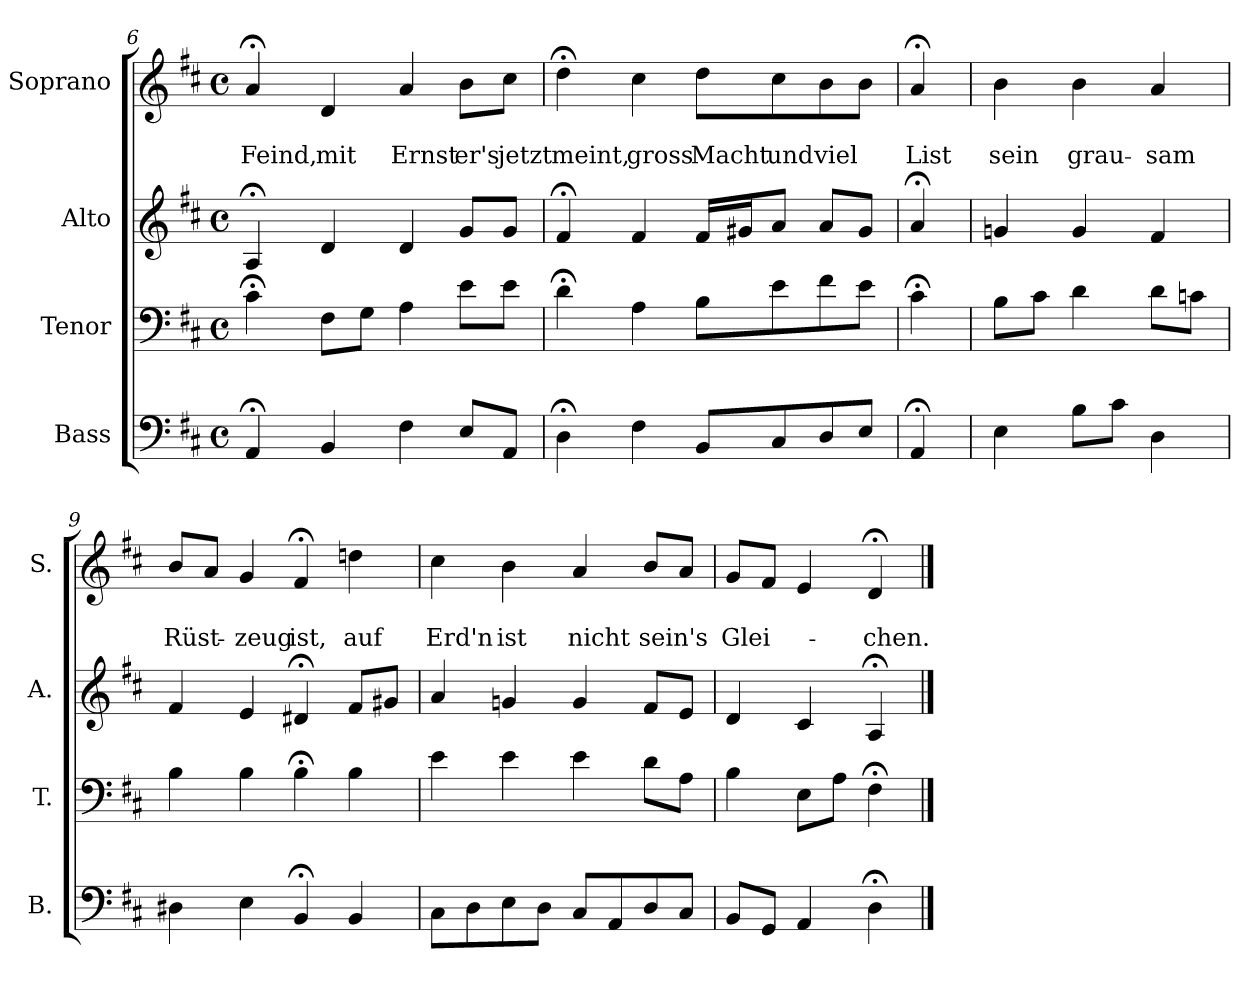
**kern	**kern	**kern	**kern	**text	**text
*part4	*part3	*part2	*part1	*part1	*part1
*staff4	*staff3	*staff2	*staff1	*staff1	*staff1
*I"Bass	*I"Tenor	*I"Alto	*I"Soprano	*	*
*I'B.	*I'T.	*I'A.	*I'S.	*	*
*clefF4	*clefF4	*clefG2	*clefG2	*	*
*k[f#c#]	*k[f#c#]	*k[f#c#]	*k[f#c#]	*	*
*D:	*D:	*D:	*D:	*	*
*M4/4	*M4/4	*M4/4	*M4/4	*	*
*met(c)	*met(c)	*met(c)	*met(c)	*	*
=6	=6	=6	=6	=6	=6
4AA;</	4c#;<\	4A;</	4a;</	.	Feind,
4BB/	8F#\L	4d/	4d/	.	mit
.	8G\J	.	.	.	.
4F#\	4A\	4d/	4a/	.	Ernst
8E/L	8e\L	8g/L	8b\L	.	er's
8AA/J	8e\J	8g/J	8cc#\J	.	jetzt
=7	=7	=7	=7	=7	=7
4D;<\	4d;<\	4f#;</	4dd;<\	.	meint,
4F#\	4A\	4f#/	4cc#\	.	gross
8BB/L	8B\L	16f#/LL	8dd\L	.	Macht
.	.	16g#X/J	.	.	.
8C#/	8e\	8a/J	8cc#\	.	und
8D/	8f#\	8a/L	8b\	.	viel
8E/J	8e\J	8g#/J	8b\J	.	.
=8	=8	=8	=8	=8	=8
4AA;</	4c#;<\	4a;</	4a;</	.	List
!!LO:PB:g=z
=8x	=8x	=8x	=8x	=8x	=8x
4E\	8B\L	4gn/	4b\	.	sein
.	8c#\J	.	.	.	.
8B\L	4d\	4g/	4b\	.	grau-
8c#\J	.	.	.	.	.
4D\	8d\L	4f#/	4a/	.	-sam
.	8cn\J	.	.	.	.
=9	=9	=9	=9	=9	=9
4D#X\	4B\	4f#/	8b/L	.	Rüst-
.	.	.	8a/J	.	.
4E\	4B\	4e/	4g/	.	-zeug
4BB;</	4B;<\	4d#X;</	4f#;</	.	ist,
4BB/	4B\	8f#/L	4ddn\	.	auf
.	.	8g#X/J	.	.	.
=10	=10	=10	=10	=10	=10
8C#\L	4e\	4a/	4cc#\	.	Erd'n
8D\	.	.	.	.	.
8E\	4e\	4gn/	4b\	.	ist
8D\J	.	.	.	.	.
8C#/L	4e\	4g/	4a/	.	nicht
8AA/	.	.	.	.	.
8D/	8d\L	8f#/L	8b/L	.	sein's
8C#/J	8A\J	8e/J	8a/J	.	.
=11	=11	=11	=11	=11	=11
8BB/L	4B\	4d/	8g/L	.	Glei-
8GG/J	.	.	8f#/J	.	.
4AA/	8E\L	4c#/	4e/	.	.
.	8A\J	.	.	.	.
4D;<\	4F#;<\	4A;</	4d;</	.	-chen.
==	==	==	==	==	==
*-	*-	*-	*-	*-	*-
